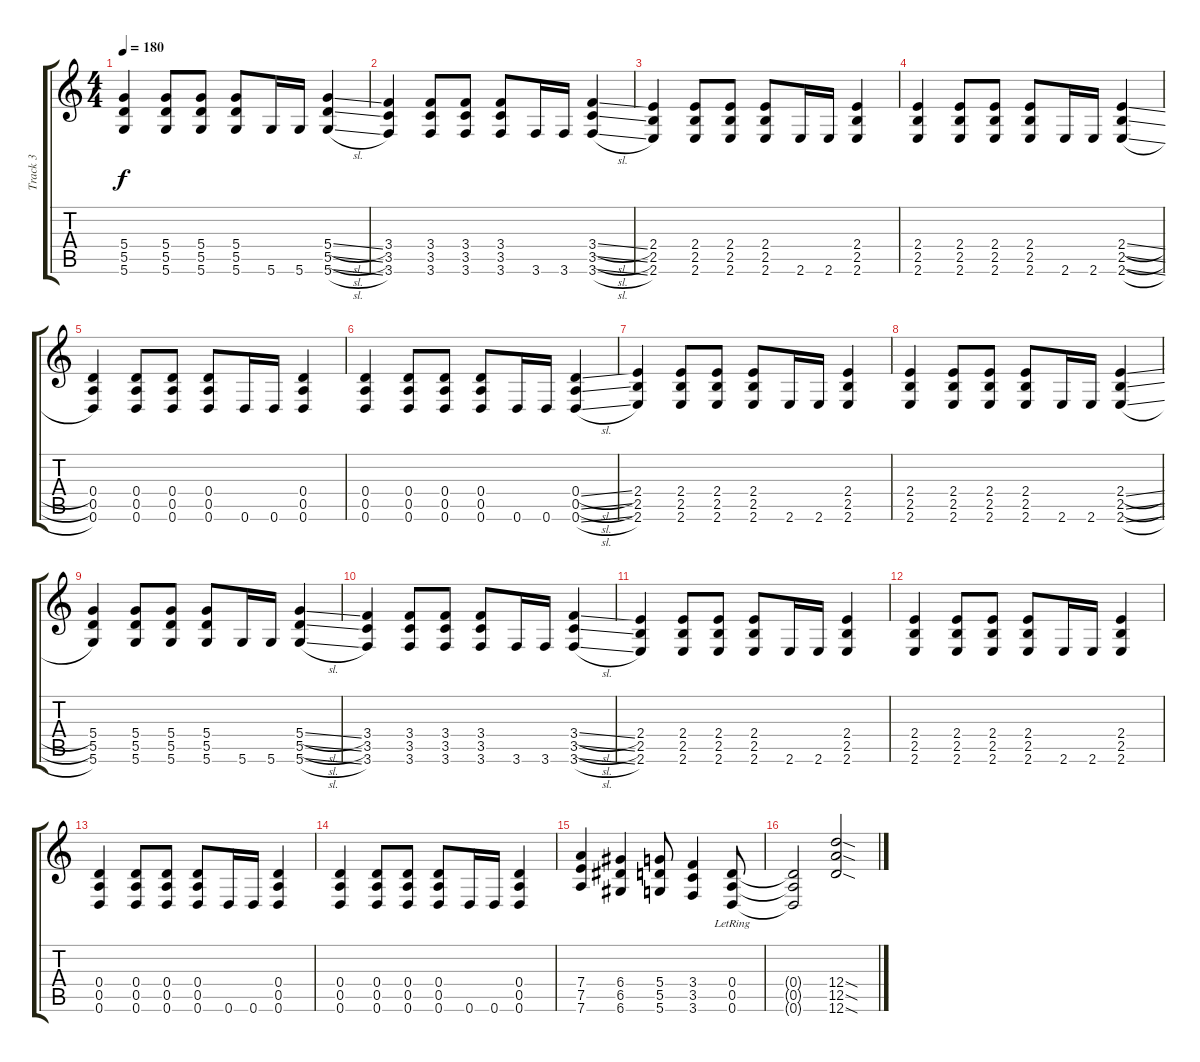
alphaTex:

\track ("Track 3" "Track 3") {instrument overdrivenguitar}
\staff {score tabs}
\tuning (E4 B3 G3 D3 A2 D2) {hide}
\ts (4 4)
\tempo 180
\clef g2
\ks c
(5.4 5.5 5.6).4{dy f} (5.4 5.5 5.6).8 (5.4 5.5 5.6).8 (5.4 5.5 5.6).8 5.6.16 5.6.16 (5.4{sl} 5.5{sl} 5.6{sl}).4 |
(3.4 3.5 3.6).4 (3.4 3.5 3.6).8 (3.4 3.5 3.6).8 (3.4 3.5 3.6).8 3.6.16 3.6.16 (3.4{sl} 3.5{sl} 3.6{sl}).4 |
(2.4 2.5 2.6).4 (2.4 2.5 2.6).8 (2.4 2.5 2.6).8 (2.4 2.5 2.6).8 2.6.16 2.6.16 (2.4 2.5 2.6).4 |
(2.4 2.5 2.6).4 (2.4 2.5 2.6).8 (2.4 2.5 2.6).8 (2.4 2.5 2.6).8 2.6.16 2.6.16 (2.4{sl} 2.5{sl} 2.6{sl}).4 |
(0.4 0.5 0.6).4 (0.4 0.5 0.6).8 (0.4 0.5 0.6).8 (0.4 0.5 0.6).8 0.6.16 0.6.16 (0.4 0.5 0.6).4 |
(0.4 0.5 0.6).4 (0.4 0.5 0.6).8 (0.4 0.5 0.6).8 (0.4 0.5 0.6).8 0.6.16 0.6.16 (0.4{sl} 0.5{sl} 0.6{sl}).4 |
(2.4 2.5 2.6).4 (2.4 2.5 2.6).8 (2.4 2.5 2.6).8 (2.4 2.5 2.6).8 2.6.16 2.6.16 (2.4 2.5 2.6).4 |
(2.4 2.5 2.6).4 (2.4 2.5 2.6).8 (2.4 2.5 2.6).8 (2.4 2.5 2.6).8 2.6.16 2.6.16 (2.4{sl} 2.5{sl} 2.6{sl}).4 |
(5.4 5.5 5.6).4 (5.4 5.5 5.6).8 (5.4 5.5 5.6).8 (5.4 5.5 5.6).8 5.6.16 5.6.16 (5.4{sl} 5.5{sl} 5.6{sl}).4 |
(3.4 3.5 3.6).4 (3.4 3.5 3.6).8 (3.4 3.5 3.6).8 (3.4 3.5 3.6).8 3.6.16 3.6.16 (3.4{sl} 3.5{sl} 3.6{sl}).4 |
(2.4 2.5 2.6).4 (2.4 2.5 2.6).8 (2.4 2.5 2.6).8 (2.4 2.5 2.6).8 2.6.16 2.6.16 (2.4 2.5 2.6).4 |
(2.4 2.5 2.6).4 (2.4 2.5 2.6).8 (2.4 2.5 2.6).8 (2.4 2.5 2.6).8 2.6.16 2.6.16 (2.4 2.5 2.6).4 |
(0.4 0.5 0.6).4 (0.4 0.5 0.6).8 (0.4 0.5 0.6).8 (0.4 0.5 0.6).8 0.6.16 0.6.16 (0.4 0.5 0.6).4 |
(0.4 0.5 0.6).4 (0.4 0.5 0.6).8 (0.4 0.5 0.6).8 (0.4 0.5 0.6).8 0.6.16 0.6.16 (0.4 0.5 0.6).4 |
(7.4 7.5 7.6).4 (6.4 6.5 6.6).4 (5.4 5.5 5.6).8 (3.4 3.5 3.6).4 (0.4{lr} 0.5{lr} 0.6{lr}).8 |
(0.4{t} 0.5{t} 0.6{t}).2 (12.4{sod} 12.5{sod} 12.6{sod}).2
